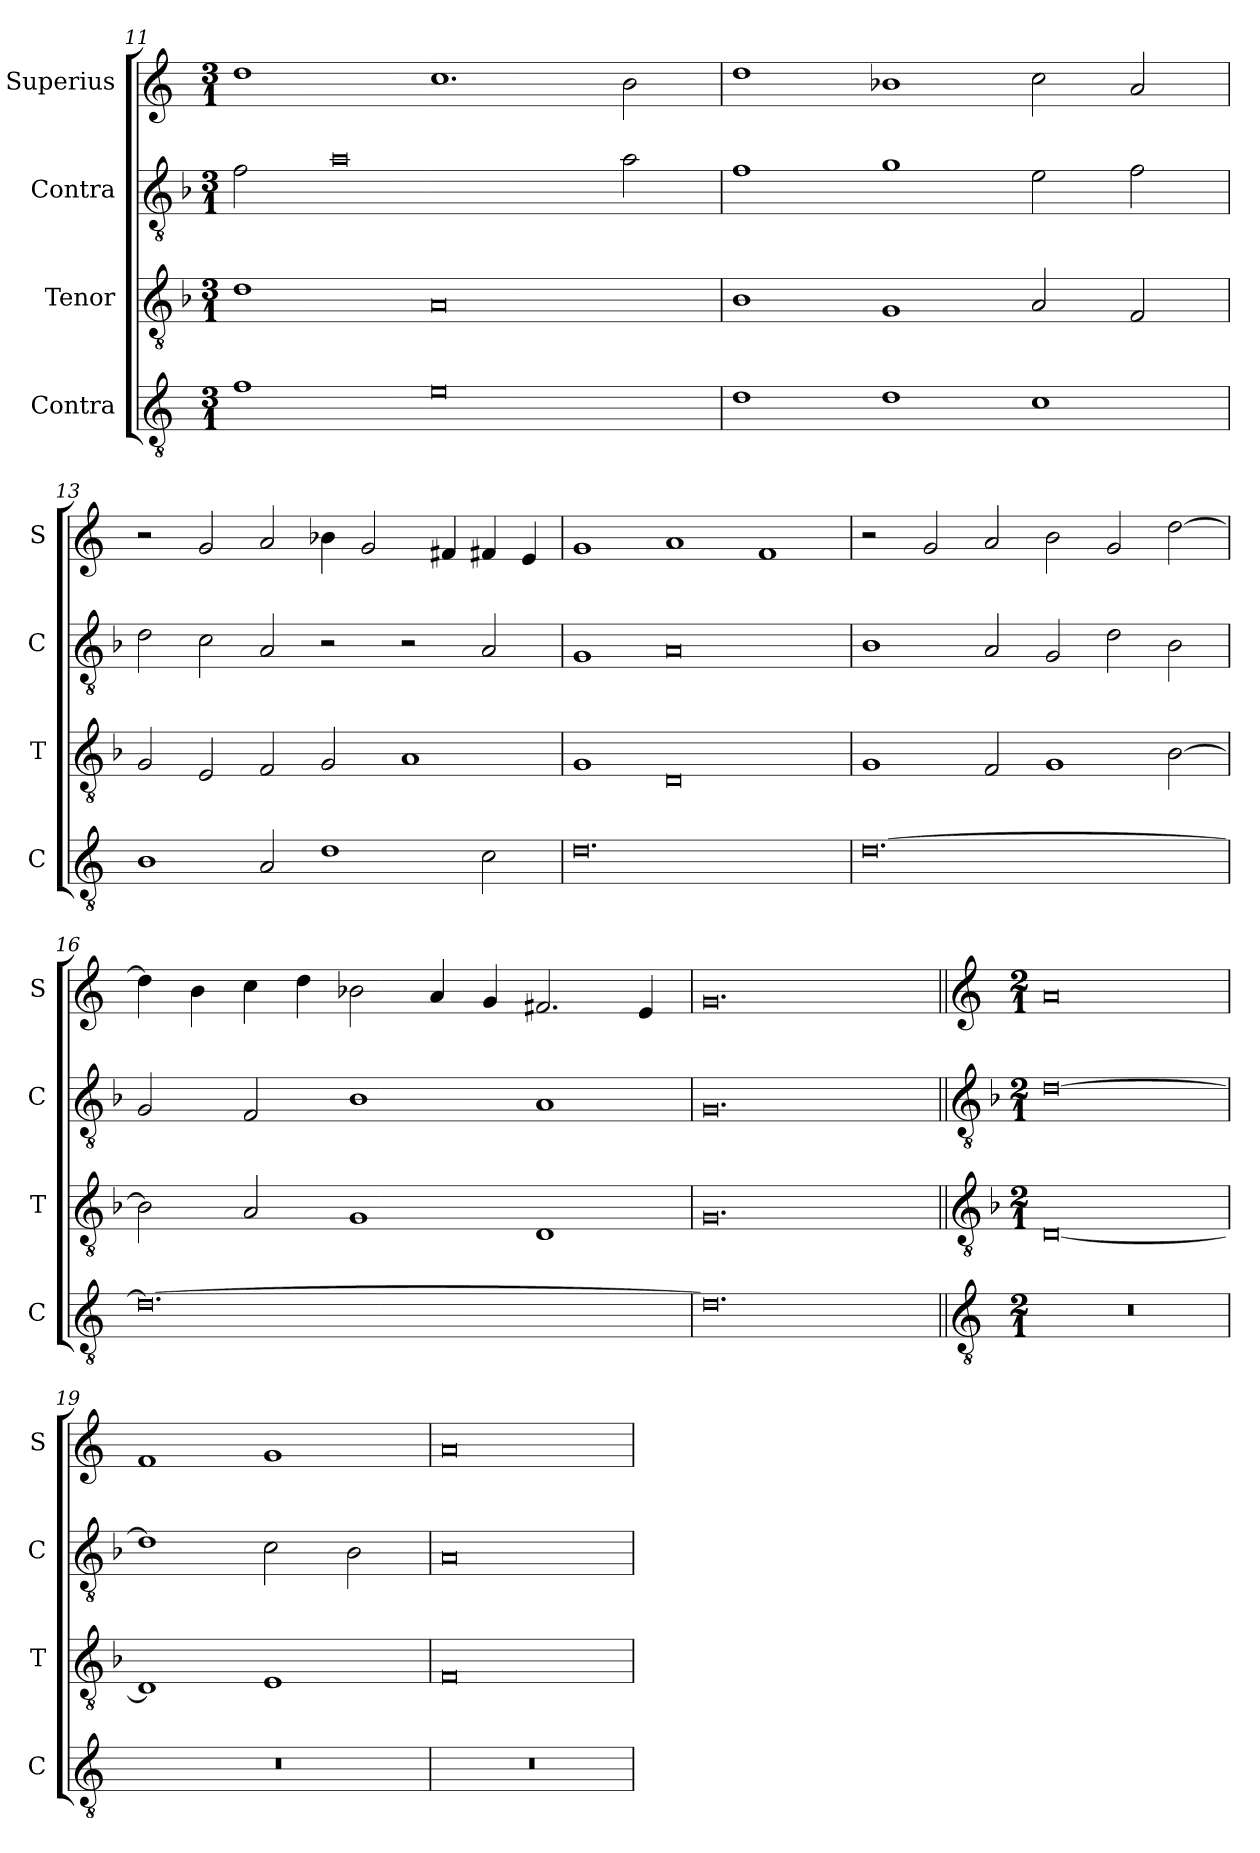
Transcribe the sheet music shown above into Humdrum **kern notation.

**kern	**kern	**kern	**kern
*part4	*part3	*part2	*part1
*staff4	*staff3	*staff2	*staff1
*I"Contra	*I"Tenor	*I"Contra	*I"Superius
*I'C	*I'T	*I'C	*I'S
*clefGv2	*clefGv2	*clefGv2	*clefG2
*k[]	*k[b-]	*k[b-]	*k[]
*M3/1	*M3/1	*M3/1	*M3/1
=11	=11	=11	=11
1f	1d	2f\	1dd
.	.	0a	.
0e	0A	.	1.cc
.	.	2a\	2b\
=12	=12	=12	=12
1d	1B-	1f	1dd
1d	1G	1g	1b-X
1c	2A/	2e\	2cc\
.	2F/	2f\	2a/
=13	=13	=13	=13
1B	2G/	2d\	2r
.	2E/	2c\	2g/
2A/	2F/	2A/	2a/
1d	2G/	2r	4b-X\
.	.	.	2g/
.	1A	2r	.
.	.	.	4f#X/
2c\	.	2A/	4f#X/
.	.	.	4e/
=14	=14	=14	=14
0.d	1G	1G	1g
.	0D	0A	1a
.	.	.	1f
=15	=15	=15	=15
[0.d	1G	1B-	2r
.	.	.	2g/
.	2F/	2A/	2a/
.	1G	2G/	2b\
.	.	2d\	2g/
.	[2B-\	2B-\	[2dd\
=16	=16	=16	=16
0.d_	2B-\]	2G/	4dd\]
.	.	.	4b\
.	2A/	2F/	4cc\
.	.	.	4dd\
.	1G	1B-	2b-X\
.	.	.	4a/
.	.	.	4g/
.	1D	1A	2.f#X/
.	.	.	4e/
=17	=17	=17	=17
0.d]	0.G	0.G	0.g
!!LO:LB:g=z
=18||	=18||	=18||	=18||
*clefGv2	*clefGv2	*clefGv2	*clefG2
*k[]	*k[b-]	*k[b-]	*k[]
*M2/1	*M2/1	*M2/1	*M2/1
0r	[0D	[0d	0a
=19	=19	=19	=19
0r	1D]	1d]	1f
.	1E	2c\	1g
.	.	2B-\	.
=20	=20	=20	=20
0r	0F	0A	0a
=	=	=	=
*-	*-	*-	*-
